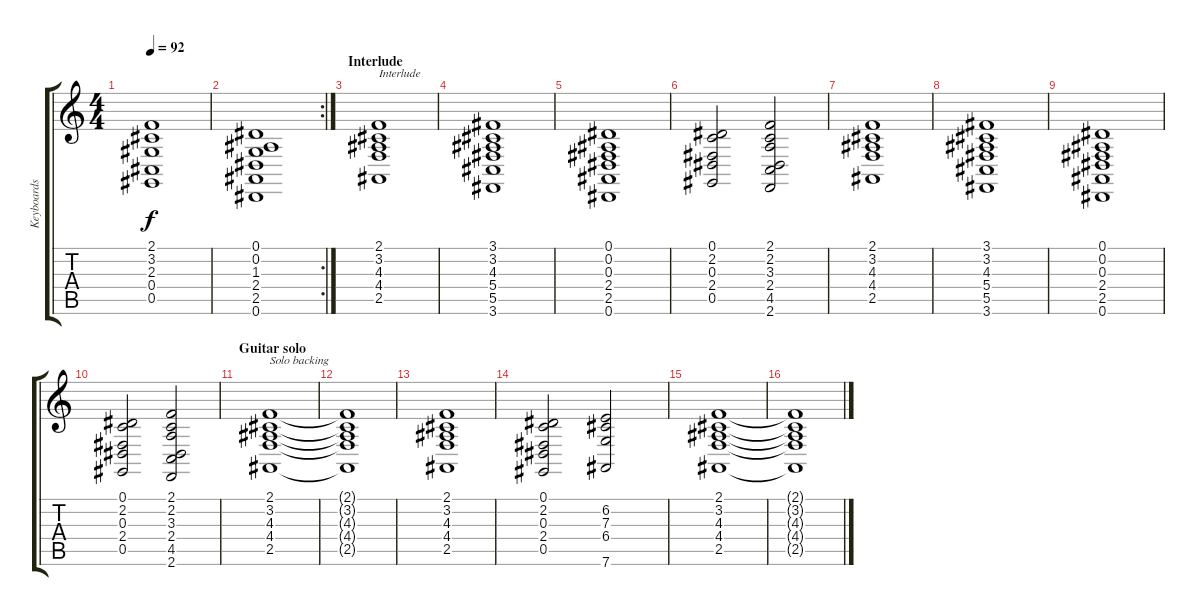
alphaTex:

\track ("Keyboards" "Keyboards") {instrument reedorgan}
\staff {score tabs}
\tuning (Eb4 Bb3 Gb3 Db3 Ab2 Eb2) {hide}
\ts (4 4)
\tempo 92
\clef g2
\ks c
(2.1 3.2 2.3 0.4 0.5).1{dy f} |
\rc 2
(0.1 0.2 1.3 2.4 2.5 0.6).1 |
\section ("" "Interlude")
(2.1 3.2 4.3 4.4 2.5).1{txt "Interlude"} |
(3.1 3.2 4.3 5.4 5.5 3.6).1 |
(0.1 0.2 0.3 2.4 2.5 0.6).1 |
(0.1 2.2 0.3 2.4 0.5).2 (2.1 2.2 3.3 2.4 4.5 2.6).2 |
(2.1 3.2 4.3 4.4 2.5).1 |
(3.1 3.2 4.3 5.4 5.5 3.6).1 |
(0.1 0.2 0.3 2.4 2.5 0.6).1 |
(0.1 2.2 0.3 2.4 0.5).2 (2.1 2.2 3.3 2.4 4.5 2.6).2 |
\section ("" "Guitar solo")
(2.1 3.2 4.3 4.4 2.5).1{txt "Solo backing"} |
(2.1{t} 3.2{t} 4.3{t} 4.4{t} 2.5{t}).1 |
(2.1 3.2 4.3 4.4 2.5).1 |
(0.1 2.2 0.3 2.4 0.5).2 (6.2 7.3 6.4 7.6).2 |
(2.1 3.2 4.3 4.4 2.5).1 |
(2.1{t} 3.2{t} 4.3{t} 4.4{t} 2.5{t}).1
